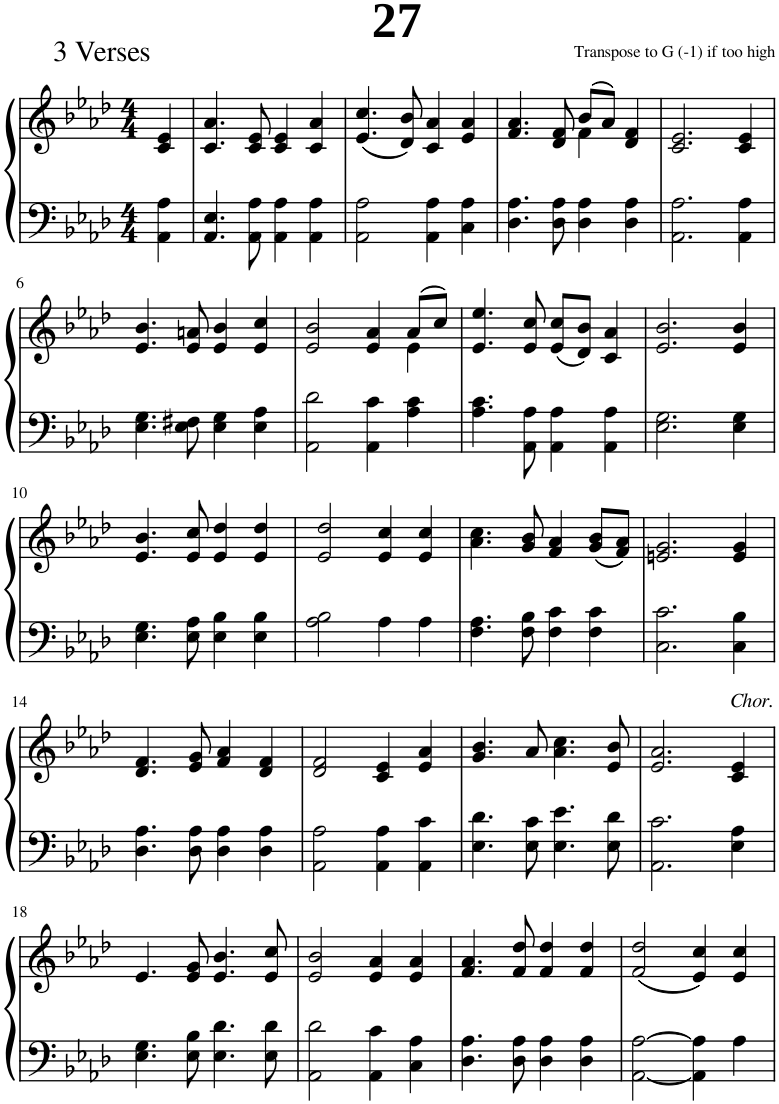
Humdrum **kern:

**kern	**kern
*part1	*part1
*staff2	*staff1
*I"Piano	*
*I'Pno.	*
*clefF4	*clefG2
*k[b-e-a-d-]	*k[b-e-a-d-]
*M4/4	*M4/4
=1	=1
4AA-\ 4A-\	4c/ 4e-/
=2	=2
4.AA-/ 4.E-/	4.c/ 4.a-/
8AA-\ 8A-\	8c/ 8e-/
4AA-\ 4A-\	4c/ 4e-/
4AA-\ 4A-\	4c/ 4a-/
=3	=3
2AA-\ 2A-\	(4.e-/ 4.cc/
.	8d-/ 8b-/)
4AA-\ 4A-\	4c/ 4a-/
4C\ 4A-\	4e-/ 4a-/
=4	=4
*	*^
4.D-\ 4.A-\	4.f/ 4.a-/	2ryy
8D-\ 8A-\	8d-/ 8f/	.
4D-\ 4A-\	(8b-/L	4f\
.	8a-/J)	.
4D-\ 4A-\	4d-/ 4f/	4ryy
*	*v	*v
=5	=5
2.AA-\ 2.A-\	2.c/ 2.e-/
4AA-\ 4A-\	4c/ 4e-/
!!LO:LB:g=z
=6	=6
4.E-\ 4.G\	4.e-/ 4.b-/
8E-\ 8F#X\	8e-/ 8an/
4E-\ 4G\	4e-/ 4b-/
4E-\ 4A-\	4e-/ 4cc/
=7	=7
*	*^
2AA-\ 2d-\	2e-/ 2b-/	2.ryy
4AA-\ 4c\	4e-/ 4a-/	.
4A-\ 4c\	(8a-/L	4e-\
.	8cc/J)	.
*	*v	*v
=8	=8
4.A-\ 4.c\	4.e-/ 4.ee-/
8AA-\ 8A-\	8e-/ 8cc/
4AA-\ 4A-\	(8e-/ 8cc/L
.	8d-/ 8b-/J)
4AA-\ 4A-\	4c/ 4a-/
=9	=9
2.E-\ 2.G\	2.e-/ 2.b-/
4E-\ 4G\	4e-/ 4b-/
!!LO:LB:g=z
=10	=10
4.E-\ 4.G\	4.e-/ 4.b-/
8E-\ 8A-\	8e-/ 8cc/
4E-\ 4B-\	4e-/ 4dd-/
4E-\ 4B-\	4e-/ 4dd-/
=11	=11
2A-\ 2B-\	2e-/ 2dd-/
4A-\	4e-/ 4cc/
4A-\	4e-/ 4cc/
=12	=12
4.F\ 4.A-\	4.a-\ 4.cc\
8F\ 8B-\	8g/ 8b-/
4F\ 4c\	4f/ 4a-/
4F\ 4c\	(8g/ 8b-/L
.	8f/ 8a-/J)
=13	=13
2.C\ 2.c\	2.en/ 2.g/
4C\ 4B-\	4e/ 4g/
!!LO:LB:g=z
=14	=14
4.D-\ 4.A-\	4.d-/ 4.f/
8D-\ 8A-\	8e-/ 8g/
4D-\ 4A-\	4f/ 4a-/
4D-\ 4A-\	4d-/ 4f/
=15	=15
2AA-\ 2A-\	2d-/ 2f/
4AA-\ 4A-\	4c/ 4e-/
4AA-\ 4c\	4e-/ 4a-/
=16	=16
4.E-\ 4.d-\	4.g/ 4.b-/
8E-\ 8c\	8a-/
4.E-\ 4.e-\	4.a-\ 4.cc\
8E-\ 8d-\	8e-/ 8b-/
=17	=17
2.AA-\ 2.c\	2.e-/ 2.a-/
!	!LO:TX:a:i:t=Chor.
4E-\ 4A-\	4c/ 4e-/
!!LO:LB:g=z
=18	=18
4.E-\ 4.G\	4.e-/
8E-\ 8B-\	8e-/ 8g/
4.E-\ 4.d-\	4.e-/ 4.b-/
8E-\ 8d-\	8e-/ 8cc/
=19	=19
2AA-\ 2d-\	2e-/ 2b-/
4AA-\ 4c\	4e-/ 4a-/
4C\ 4A-\	4e-/ 4a-/
=20	=20
4.D-\ 4.A-\	4.f/ 4.a-/
8D-\ 8A-\	8f/ 8dd-/
4D-\ 4A-\	4f/ 4dd-/
4D-\ 4A-\	4f/ 4dd-/
=21	=21
[2AA-\ [2A-\	(2f/ 2dd-/
4AA-\] 4A-\]	4e-/ 4cc/)
4A-\	4e-/ 4cc/
=	=
*-	*-
